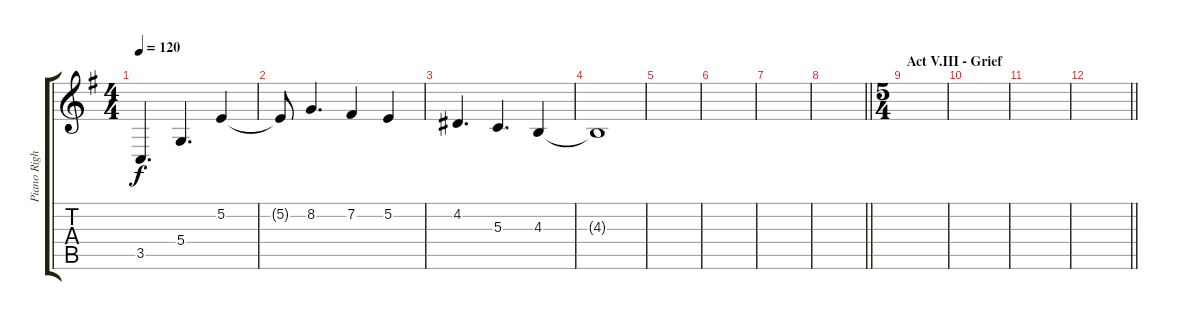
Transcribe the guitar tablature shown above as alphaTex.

\track ("Piano Right Standard" "Piano Righ") {instrument acousticgrandpiano}
\staff {score tabs}
\tuning (E4 B3 G3 D3 A2 E2) {hide}
\ts (4 4)
\tempo 120
\clef g2
\ks eminor
3.5.4{d dy f} 5.4.4{d} 5.2.4 |
5.2{t}.8 8.2.4{d} 7.2.4 5.2.4 |
4.2.4{d} 5.3.4{d} 4.3.4 |
4.3{t}.1 |
|
|
|
\barLineRight lightlight
|
\ts (5 4)
\section ("" "Act V.III - Grief")
|
|
|
\barLineRight lightlight
